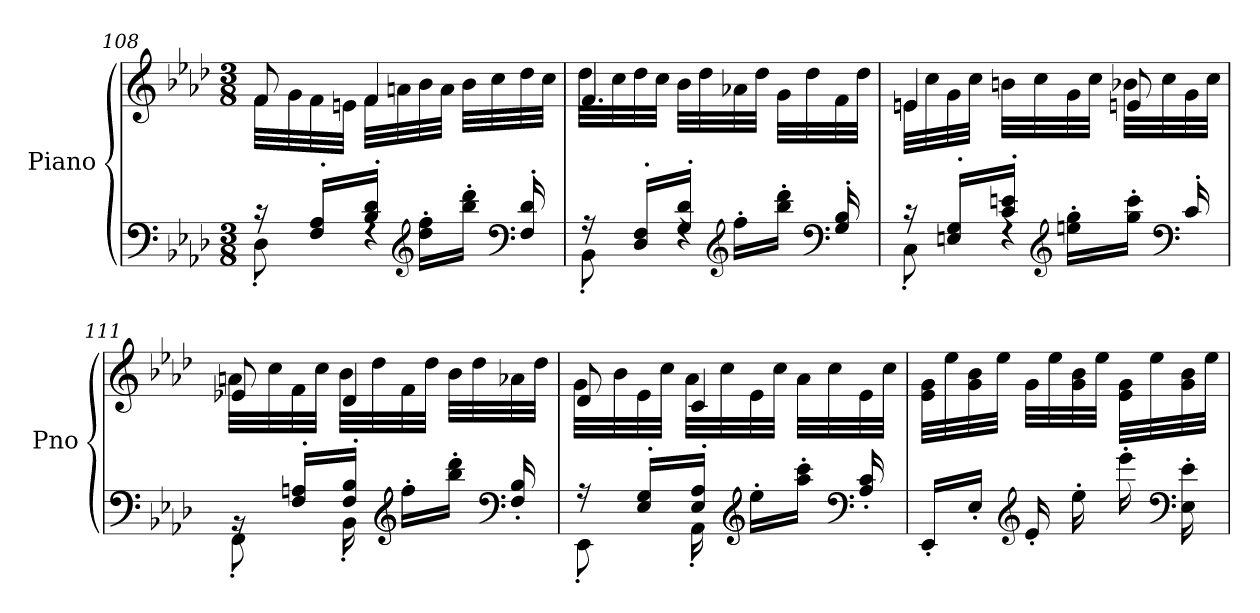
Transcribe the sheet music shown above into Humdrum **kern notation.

**kern	**kern
*part1	*part1
*staff2	*staff1
*I"Piano	*
*I'Pno	*
*clefF4	*clefG2
*k[b-e-a-d-]	*k[b-e-a-d-]
*M3/8	*M3/8
=108	=108
*^	*^
16r	8D-'\	8f/	32f\LLL
.	.	.	32g\
16F/' 16A-/'LL	.	.	32f\
.	.	.	32en\JJJ
16B-/' 16d-/'JJ	4rF	4f/	32f\LLL
.	.	.	32an\
*clefG2	*	*	*
16dd-\' 16ff\'LL	.	.	32b-\
.	.	.	32a\JJJ
16bb-\' 16ddd-\'JJ	.	.	32b-\LLL
.	.	.	32cc\
*clefF4	*	*	*
16F/' 16d-/'	.	.	32dd-\
.	.	.	32cc\JJJ
=109	=109	=109	=109
16r	8BB-'\	4.f/	32dd-\LLL
.	.	.	32cc\
16D-/' 16F/'LL	.	.	32dd-\
.	.	.	32cc\JJJ
16G/' 16d-/'JJ	4rF	.	32b-\LLL
.	.	.	32dd-\
*clefG2	*	*	*
16ff'\LL	.	.	32a-X\
.	.	.	32dd-\JJJ
16bb-\' 16ddd-\'JJ	.	.	32g\LLL
.	.	.	32dd-\
*clefF4	*	*	*
16G/' 16B-/'	.	.	32f\
.	.	.	32dd-\JJJ
=110	=110	=110	=110
16r	8C'\	4en/	32en\LLL
.	.	.	32cc\
16En/' 16G/'LL	.	.	32g\
.	.	.	32cc\JJJ
16c/' 16en/'JJ	4rF	.	32bn\LLL
.	.	.	32cc\
*clefG2	*	*	*
16een\' 16gg\'LL	.	.	32g\
.	.	.	32cc\JJJ
16gg\' 16ccc\'JJ	.	8en/	32b-X\LLL
.	.	.	32cc\
*clefF4	*	*	*
16c'/	.	.	32g\
.	.	.	32cc\JJJ
!!LO:PB:g=z	!!
=111	=111	=111	=111
16rBB	8FF'\	8e-X/	32an\LLL
.	.	.	32cc\
16F/' 16An/'LL	.	.	32f\
.	.	.	32cc\JJJ
16F/' 16B-/'JJ	16BB-'\	4d-/	32b-\LLL
.	.	.	32dd-\
*clefG2	*	*	*
16ff'\LL	16ryy	.	32f\
.	.	.	32dd-\JJJ
16bb-\' 16ddd-\'JJ	8ryy	.	32b-\LLL
.	.	.	32dd-\
*clefF4	*	*	*
16F/' 16B-/'	.	.	32a-X\
.	.	.	32dd-\JJJ
=112	=112	=112	=112
16r	8EE-'\	8d-/	32g\LLL
.	.	.	32b-\
16E-/' 16G/'LL	.	.	32e-\
.	.	.	32cc\JJJ
16E-/' 16A-/'JJ	16AA-'\	4c/	32a-\LLL
.	.	.	32cc\
*clefG2	*	*	*
16ee-'\LL	16ryy	.	32e-\
.	.	.	32cc\JJJ
16aa-\' 16ccc\'JJ	8ryy	.	32a-\LLL
.	.	.	32cc\
*clefF4	*	*	*
16A-/' 16c/'	.	.	32e-\
.	.	.	32cc\JJJ
*v	*v	*	*
=113	=113	=113
16EE-'/LL	4.ryy	32e-\ 32g\LLL
.	.	32ee-\
16E-'/JJ	.	32g\ 32b-\
.	.	32ee-\JJJ
*clefG2	*	*
16e-'/	.	32g\LLL
.	.	32ee-\
16ee-'\	.	32g\ 32b-\
.	.	32ee-\JJJ
16eee-'\	.	32e-\ 32g\LLL
.	.	32ee-\
*clefF4	*	*
16E-\' 16e-\'	.	32g\ 32b-\
.	.	32ee-\JJJ
*	*v	*v
=	=
*-	*-
